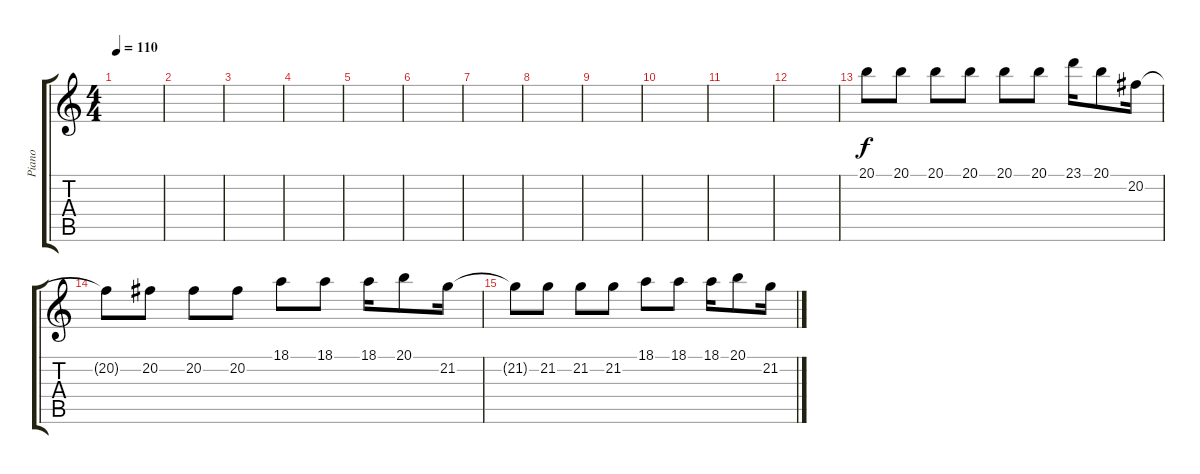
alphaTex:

\track ("Piano" "Piano") {instrument acousticgrandpiano}
\staff {score tabs}
\tuning (Eb4 Bb3 Gb3 Db3 Ab2 Eb2) {hide}
\ts (4 4)
\tempo 110
\clef g2
\ks c
|
|
|
|
|
|
|
|
|
|
|
|
20.1.8 20.1.8 20.1.8 20.1.8 20.1.8 20.1.8 23.1.16 20.1.8 20.2.16 |
20.2{t}.8 20.2.8 20.2.8 20.2.8 18.1.8 18.1.8 18.1.16 20.1.8 21.2.16 |
21.2{t}.8 21.2.8 21.2.8 21.2.8 18.1.8 18.1.8 18.1.16 20.1.8 21.2.16
